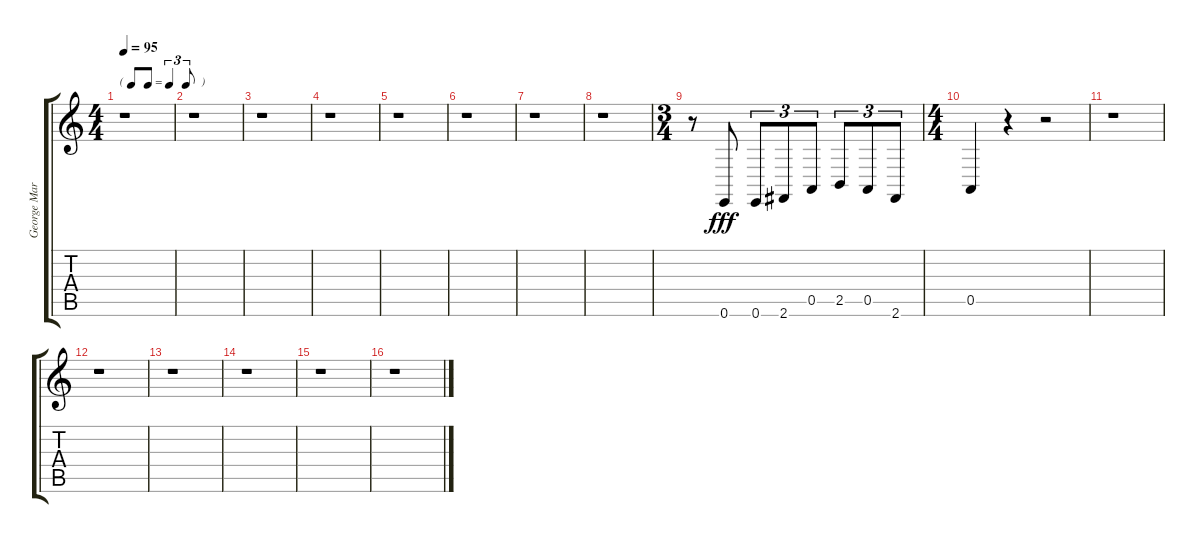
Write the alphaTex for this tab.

\track ("George Martin" "George Mar") {instrument brightacousticpiano}
\staff {score tabs}
\tuning (E4 B3 G3 D3 A2 E2) {hide}
\ts (4 4)
\tf triplet8th
\tempo 95
\clef g2
\ks c
r.1{dy fff} |
r.1 |
r.1 |
r.1 |
r.1 |
r.1 |
r.1 |
r.1 |
\ts (3 4)
r.8 0.6.8 0.6.8{tu (3 2)} 2.6.8{tu (3 2)} 0.5.8{tu (3 2)} 2.5.8{tu (3 2)} 0.5.8{tu (3 2)} 2.6.8{tu (3 2)} |
\ts (4 4)
0.5.4 r.4 r.2 |
r.1 |
r.1 |
r.1 |
r.1 |
r.1 |
r.1
